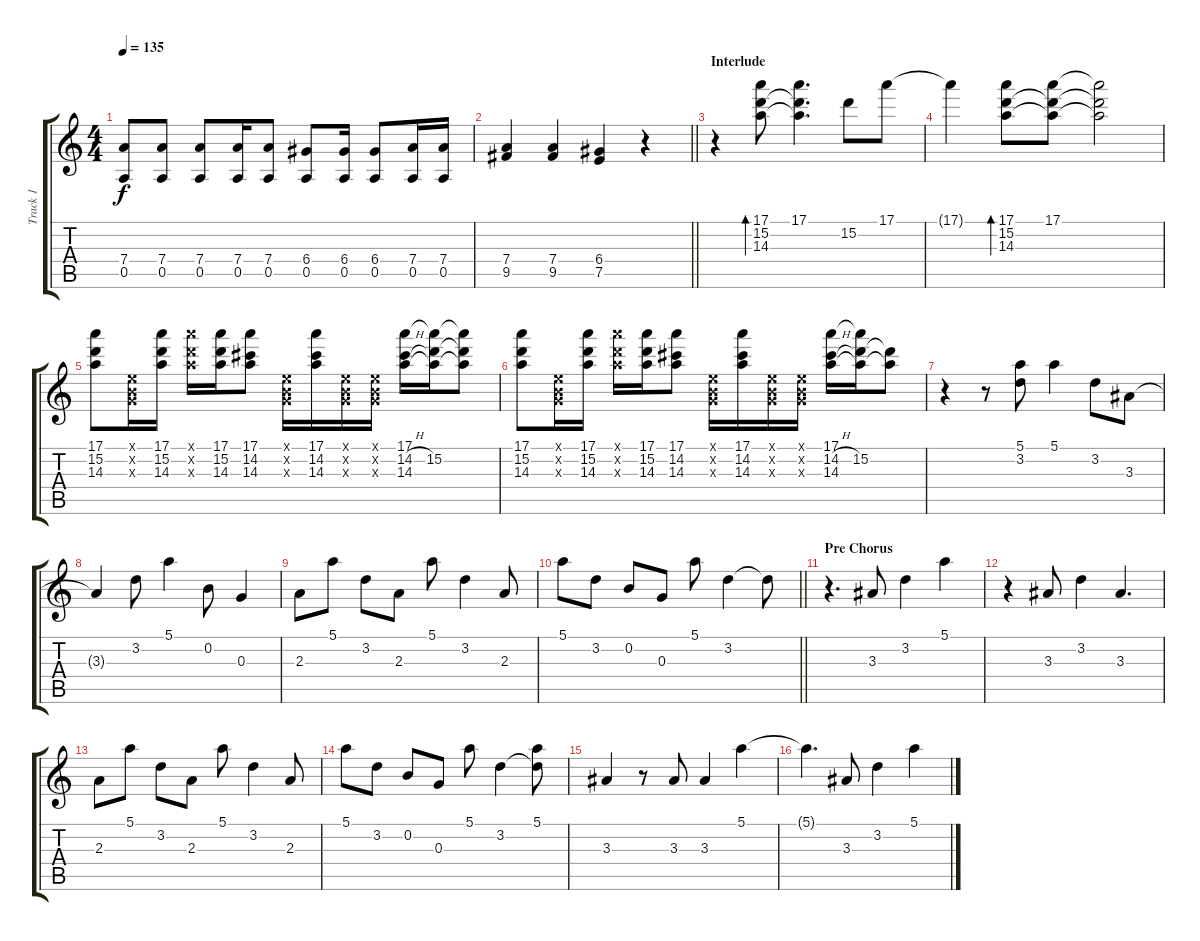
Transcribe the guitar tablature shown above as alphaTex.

\track ("Track 1" "Track 1") {instrument electricguitarjazz}
\staff {score tabs}
\tuning (E4 B3 G3 D3 A2 E2) {hide}
\ts (4 4)
\tempo 135
\clef g2
\ks c
(7.4 0.5).8{dy f} (7.4 0.5).8 (7.4 0.5).8 (7.4 0.5).16 (7.4 0.5).8 (6.4 0.5).8 (6.4 0.5).16 (6.4 0.5).8 (7.4 0.5).16 (7.4 0.5).16 |
\barLineRight lightlight
(7.4 9.5).4 (7.4 9.5).4 (6.4 7.5).4 r.4 |
\section ("" "Interlude")
r.4 (17.1 15.2 14.3).8{bd 480} (17.1 15.2{t} 14.3{t}).4{d} 15.2.8 17.1.8 |
17.1{t}.4 (17.1 15.2 14.3).8{bd 480} (17.1 15.2{t} 14.3{t}).8 (17.1{t} 15.2{t} 14.3{t}).2 |
(17.1 15.2 14.3).8 (0.1{x} 0.2{x} 0.3{x}).16 (17.1 15.2 14.3).16 (17.1{x} 15.2{x} 14.3{x}).16 (17.1 15.2 14.3).16 (17.1 14.2 14.3).8 (0.1{x} 0.2{x} 0.3{x}).16 (17.1 14.2 14.3).16 (0.1{x} 0.2{x} 0.3{x}).16 (0.1{x} 0.2{x} 0.3{x}).16 (17.1 14.2{h} 14.3).16 (17.1{t} 15.2 14.3{t}).16 (17.1{t} 15.2{t} 14.3{t}).8 |
(17.1 15.2 14.3).8 (0.1{x} 0.2{x} 0.3{x}).16 (17.1 15.2 14.3).16 (17.1{x} 15.2{x} 14.3{x}).16 (17.1 15.2 14.3).16 (17.1 14.2 14.3).8 (0.1{x} 0.2{x} 0.3{x}).16 (17.1 14.2 14.3).16 (0.1{x} 0.2{x} 0.3{x}).16 (0.1{x} 0.2{x} 0.3{x}).16 (17.1 14.2{h} 14.3).16 (17.1{t} 15.2 14.3{t}).16 (15.2{t} 14.3{t}).8 |
r.4 r.8 (5.1 3.2).8 5.1.4 3.2.8 3.3.8 |
3.3{t}.4 3.2.8 5.1.4 0.2.8 0.3.4 |
2.3.8 5.1.8 3.2.8 2.3.8 5.1.8 3.2.4 2.3.8 |
\barLineRight lightlight
5.1.8 3.2.8 0.2.8 0.3.8 5.1.8 3.2.4 3.2{t}.8 |
\section ("" "Pre Chorus")
r.4{d} 3.3.8 3.2.4 5.1.4 |
r.4 3.3.8 3.2.4 3.3.4{d} |
2.3.8 5.1.8 3.2.8 2.3.8 5.1.8 3.2.4 2.3.8 |
5.1.8 3.2.8 0.2.8 0.3.8 5.1.8 3.2.4 (5.1 3.2{t}).8 |
3.3.4 r.8 3.3.8 3.3.4 5.1.4 |
5.1{t}.4{d} 3.3.8 3.2.4 5.1.4
